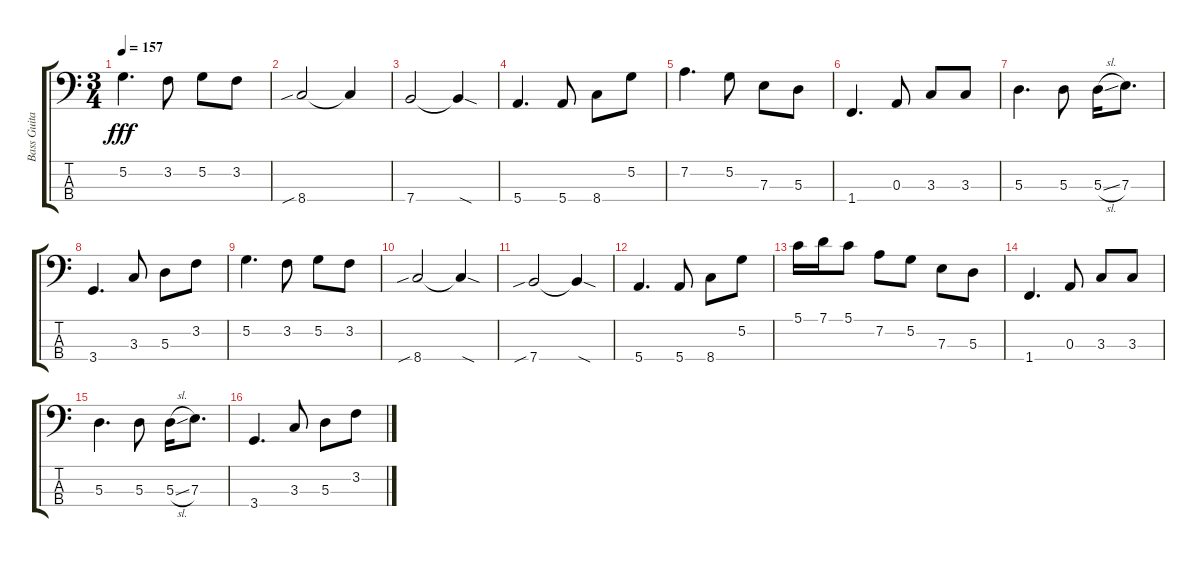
\track ("Bass Guitar" "Bass Guita") {instrument electricbassfinger}
\staff {score tabs}
\tuning (G2 D2 A1 E1) {hide}
\ts (3 4)
\tempo 157
\clef f4
\ks c
5.2.4{d dy fff} 3.2.8 5.2.8 3.2.8 |
8.4{sib}.2 8.4{t}.4 |
7.4.2 7.4{sod t}.4 |
5.4.4{d} 5.4.8 8.4.8 5.2.8 |
7.2.4{d} 5.2.8 7.3.8 5.3.8 |
1.4.4{d} 0.3.8 3.3.8 3.3.8 |
5.3.4{d} 5.3.8 5.3{sl}.16 7.3.8{d} |
3.4.4{d} 3.3.8 5.3.8 3.2.8 |
5.2.4{d} 3.2.8 5.2.8 3.2.8 |
8.4{sib}.2 8.4{sod t}.4 |
7.4{sib}.2 7.4{sod t}.4 |
5.4.4{d} 5.4.8 8.4.8 5.2.8 |
5.1.16 7.1.16 5.1.8 7.2.8 5.2.8 7.3.8 5.3.8 |
1.4.4{d} 0.3.8 3.3.8 3.3.8 |
5.3.4{d} 5.3.8 5.3{sl}.16 7.3.8{d} |
3.4.4{d} 3.3.8 5.3.8 3.2.8
